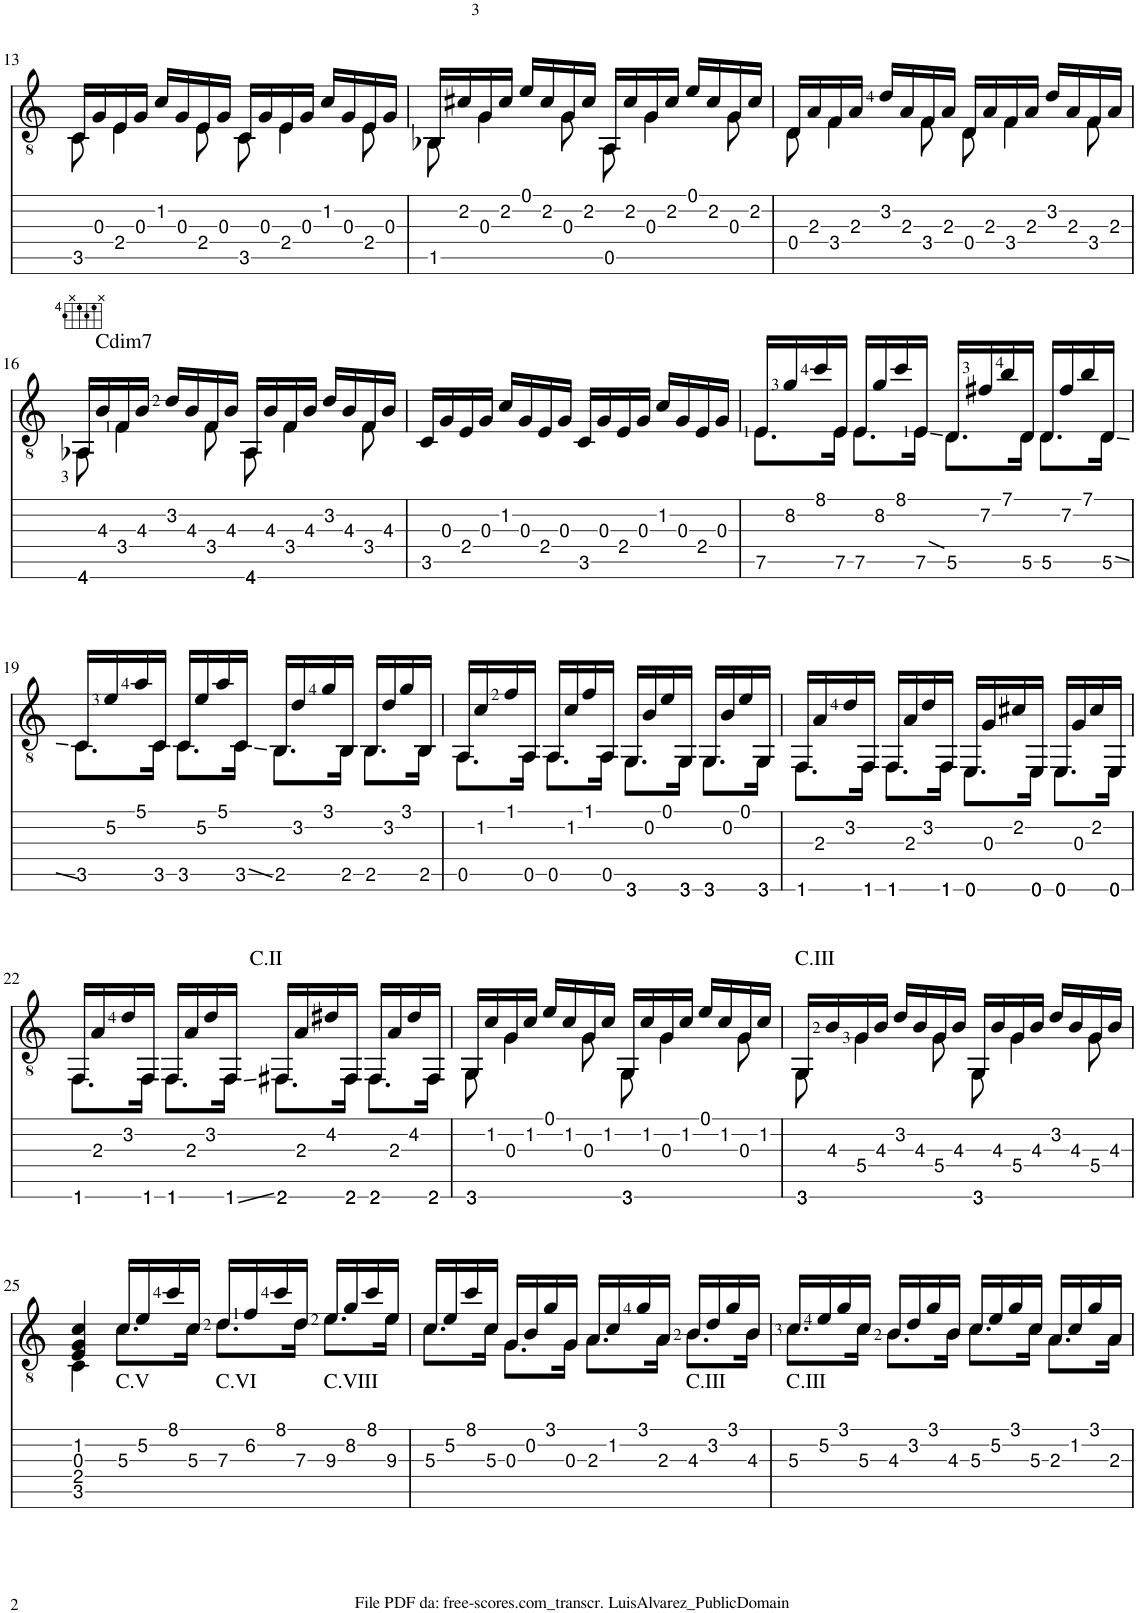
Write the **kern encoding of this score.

**kern	**kern
*part1	*part1
*staff2	*staff1
*I"Guitar	*
*I'Guit.	*
!!LO:PB:g=z
*	*clefGv2
*k[]	*k[]
*M4/4	*M4/4
=13	=13
*^	*^
16CLL	8C	16C/LL	8C\
16GJ	.	16G/	.
16EL	4E	16E/	4E\
16GJJ	.	16G/JJ	.
16cLL	.	16c/LL	.
16GJ	.	16G/	.
16EL	8E	16E/	8E\
16GJJ	.	16G/JJ	.
16CLL	8C	16C/LL	8C\
16GJ	.	16G/	.
16EL	4E	16E/	4E\
16GJJ	.	16G/JJ	.
16cLL	.	16c/LL	.
16GJ	.	16G/	.
16EL	8E	16E/	8E\
16GJJ	.	16G/JJ	.
=14	=14	=14	=14
16BB-LL	8BB-	16BB-X/LL	8BB-\
16c#J	.	16c#X/	.
16GL	4G	16G/	4G\
16c#JJ	.	16c#/JJ	.
16eLL	.	16e/LL	.
16c#J	.	16c#/	.
16GL	8G	16G/	8G\
16c#JJ	.	16c#/JJ	.
16AALL	8AA	16AA/LL	8AA\
16c#J	.	16c#/	.
16GL	4G	16G/	4G\
16c#JJ	.	16c#/JJ	.
16eLL	.	16e/LL	.
16c#J	.	16c#/	.
16GL	8G	16G/	8G\
16c#JJ	.	16c#/JJ	.
=15	=15	=15	=15
16DLL	8D	16D/LL	8D\
16AJ	.	16A/	.
16FL	4F	16F/	4F\
16AJJ	.	16A/JJ	.
16dLL	.	16d/LL	.
16AJ	.	16A/	.
16FL	8F	16F/	8F\
16AJJ	.	16A/JJ	.
16DLL	8D	16D/LL	8D\
16AJ	.	16A/	.
16FL	4F	16F/	4F\
16AJJ	.	16A/JJ	.
16dLL	.	16d/LL	.
16AJ	.	16A/	.
16FL	8F	16F/	8F\
16AJJ	.	16A/JJ	.
!!LO:LB:g=z	!!
=16	=16	=16	=16
16AA-LL	8AA-	16AA-X/LL	8AA-\
!	!	!LO:TX:a:t=Cdim7	!
16BJ	.	16B/	.
16FL	4F	16F/	4F\
16BJJ	.	16B/JJ	.
16dLL	.	16d/LL	.
16BJ	.	16B/	.
16FL	8F	16F/	8F\
16BJJ	.	16B/JJ	.
16AA-LL	8AA-	16AA-/LL	8AA-\
16BJ	.	16B/	.
16FL	4F	16F/	4F\
16BJJ	.	16B/JJ	.
16dLL	.	16d/LL	.
16BJ	.	16B/	.
16FL	8F	16F/	8F\
16BJJ	.	16B/JJ	.
*v	*v	*	*
*	*v	*v
=17	=17
16CLL	16C/LL
16GJ	16G/
16EL	16E/
16GJJ	16G/JJ
16cLL	16c/LL
16GJ	16G/
16EL	16E/
16GJJ	16G/JJ
16CLL	16C/LL
16GJ	16G/
16EL	16E/
16GJJ	16G/JJ
16cLL	16c/LL
16GJ	16G/
16EL	16E/
16GJJ	16G/JJ
=18	=18
*^	*^
16ELL	8.EL	16E/LL	8.E\L
16gJ	.	16g/	.
16ccL	.	16cc/	.
16EJJ	16EJk	16E/JJ	16E\Jk
16ELL	8.EL	16E/LL	8.E\L
16gJ	.	16g/	.
16ccL	.	16cc/	.
16EJJ	16EJk	16E/JJ	16E\Jk
16DLL	8.DL	16D/LL	8.D\L
16f#J	.	16f#X/	.
16bL	.	16b/	.
16DJJ	16DJk	16D/JJ	16D\Jk
16DLL	8.DL	16D/LL	8.D\L
16f#J	.	16f#/	.
16bL	.	16b/	.
16DJJ	16DJk	16D/JJ	16D\Jk
!!LO:LB:g=z	!!
=19	=19	=19	=19
16CLL	8.CL	16C/LL	8.C\L
16eJ	.	16e/	.
16aL	.	16a/	.
16CJJ	16CJk	16C/JJ	16C\Jk
16CLL	8.CL	16C/LL	8.C\L
16eJ	.	16e/	.
16aL	.	16a/	.
16CJJ	16CJk	16C/JJ	16C\Jk
16BBLL	8.BBL	16BB/LL	8.BB\L
16dJ	.	16d/	.
16gL	.	16g/	.
16BBJJ	16BBJk	16BB/JJ	16BB\Jk
16BBLL	8.BBL	16BB/LL	8.BB\L
16dJ	.	16d/	.
16gL	.	16g/	.
16BBJJ	16BBJk	16BB/JJ	16BB\Jk
=20	=20	=20	=20
16AALL	8.AAL	16AA/LL	8.AA\L
16cJ	.	16c/	.
16fL	.	16f/	.
16AAJJ	16AAJk	16AA/JJ	16AA\Jk
16AALL	8.AAL	16AA/LL	8.AA\L
16cJ	.	16c/	.
16fL	.	16f/	.
16AAJJ	16AAJk	16AA/JJ	16AA\Jk
16GGLL	8.GGL	16GG/LL	8.GG\L
16BJ	.	16B/	.
16eL	.	16e/	.
16GGJJ	16GGJk	16GG/JJ	16GG\Jk
16GGLL	8.GGL	16GG/LL	8.GG\L
16BJ	.	16B/	.
16eL	.	16e/	.
16GGJJ	16GGJk	16GG/JJ	16GG\Jk
=21	=21	=21	=21
16FFLL	8.FFL	16FF/LL	8.FF\L
16AJ	.	16A/	.
16dL	.	16d/	.
16FFJJ	16FFJk	16FF/JJ	16FF\Jk
16FFLL	8.FFL	16FF/LL	8.FF\L
16AJ	.	16A/	.
16dL	.	16d/	.
16FFJJ	16FFJk	16FF/JJ	16FF\Jk
16EELL	8.EEL	16EE/LL	8.EE\L
16GJ	.	16G/	.
16c#L	.	16c#X/	.
16EEJJ	16EEJk	16EE/JJ	16EE\Jk
16EELL	8.EEL	16EE/LL	8.EE\L
16GJ	.	16G/	.
16c#L	.	16c#/	.
16EEJJ	16EEJk	16EE/JJ	16EE\Jk
!!LO:LB:g=z	!!
=22	=22	=22	=22
16FFLL	8.FFL	16FF/LL	8.FF\L
16AJ	.	16A/	.
16dL	.	16d/	.
16FFJJ	16FFJk	16FF/JJ	16FF\Jk
16FFLL	8.FFL	16FF/LL	8.FF\L
16AJ	.	16A/	.
16dL	.	16d/	.
16FFJJ	16FFJk	16FF/JJ	16FF\Jk
!	!	!LO:TX:a:t=C.II	!
16FF#LL	8.FF#L	16FF#X/LL	8.FF#\L
16AJ	.	16A/	.
16d#L	.	16d#X/	.
16FF#JJ	16FF#Jk	16FF#/JJ	16FF#\Jk
16FF#LL	8.FF#L	16FF#/LL	8.FF#\L
16AJ	.	16A/	.
16d#L	.	16d#/	.
16FF#JJ	16FF#Jk	16FF#/JJ	16FF#\Jk
=23	=23	=23	=23
16GGLL	8GG	16GG/LL	8GG\
16cJ	.	16c/	.
16GL	4G	16G/	4G\
16cJJ	.	16c/JJ	.
16eLL	.	16e/LL	.
16cJ	.	16c/	.
16GL	8G	16G/	8G\
16cJJ	.	16c/JJ	.
16GGLL	8GG	16GG/LL	8GG\
16cJ	.	16c/	.
16GL	4G	16G/	4G\
16cJJ	.	16c/JJ	.
16eLL	.	16e/LL	.
16cJ	.	16c/	.
16GL	8G	16G/	8G\
16cJJ	.	16c/JJ	.
=24	=24	=24	=24
!	!	!LO:TX:a:t=C.III	!
16GGLL	8GG	16GG/LL	8GG\
16BJ	.	16B/	.
16GL	4G	16G/	4G\
16BJJ	.	16B/JJ	.
16dLL	.	16d/LL	.
16BJ	.	16B/	.
16GL	8G	16G/	8G\
16BJJ	.	16B/JJ	.
16GGLL	8GG	16GG/LL	8GG\
16BJ	.	16B/	.
16GL	4G	16G/	4G\
16BJJ	.	16B/JJ	.
16dLL	.	16d/LL	.
16BJ	.	16B/	.
16GL	8G	16G/	8G\
16BJJ	.	16B/JJ	.
!!LO:LB:g=z	!!
=25	=25	=25	=25
4E 4G 4c	4C	4E/ 4G/ 4c/	4C\
!LO:TX:a:t=C.V	!	!	!
16cLL	8.cL	16c/LL	8.c\L
16eJ	.	16e/	.
16ccL	.	16cc/	.
16cJJ	16cJk	16c/JJ	16c\Jk
!LO:TX:a:t=C.VI	!	!	!
16dLL	8.dL	16d/LL	8.d\L
16fJ	.	16f/	.
16ccL	.	16cc/	.
16dJJ	16dJk	16d/JJ	16d\Jk
!LO:TX:a:t=C.VIII	!	!	!
16eLL	8.eL	16e/LL	8.e\L
16gJ	.	16g/	.
16ccL	.	16cc/	.
16eJJ	16eJk	16e/JJ	16e\Jk
=26	=26	=26	=26
16cLL	8.cL	16c/LL	8.c\L
16eJ	.	16e/	.
16ccL	.	16cc/	.
16cJJ	16cJk	16c/JJ	16c\Jk
16GLL	8.GL	16G/LL	8.G\L
16BJ	.	16B/	.
16gL	.	16g/	.
16GJJ	16GJk	16G/JJ	16G\Jk
16ALL	8.AL	16A/LL	8.A\L
16cJ	.	16c/	.
16gL	.	16g/	.
16AJJ	16AJk	16A/JJ	16A\Jk
!LO:TX:a:t=C.III	!	!	!
16BLL	8.BL	16B/LL	8.B\L
16dJ	.	16d/	.
16gL	.	16g/	.
16BJJ	16BJk	16B/JJ	16B\Jk
=27	=27	=27	=27
!LO:TX:a:t=C.III	!	!	!
16cLL	8.cL	16c/LL	8.c\L
16eJ	.	16e/	.
16gL	.	16g/	.
16cJJ	16cJk	16c/JJ	16c\Jk
16BLL	8.BL	16B/LL	8.B\L
16dJ	.	16d/	.
16gL	.	16g/	.
16BJJ	16BJk	16B/JJ	16B\Jk
16cLL	8.cL	16c/LL	8.c\L
16eJ	.	16e/	.
16gL	.	16g/	.
16cJJ	16cJk	16c/JJ	16c\Jk
16ALL	8.AL	16A/LL	8.A\L
16cJ	.	16c/	.
16gL	.	16g/	.
16AJJ	16AJk	16A/JJ	16A\Jk
*v	*v	*	*
*	*v	*v
=	=
*-	*-
